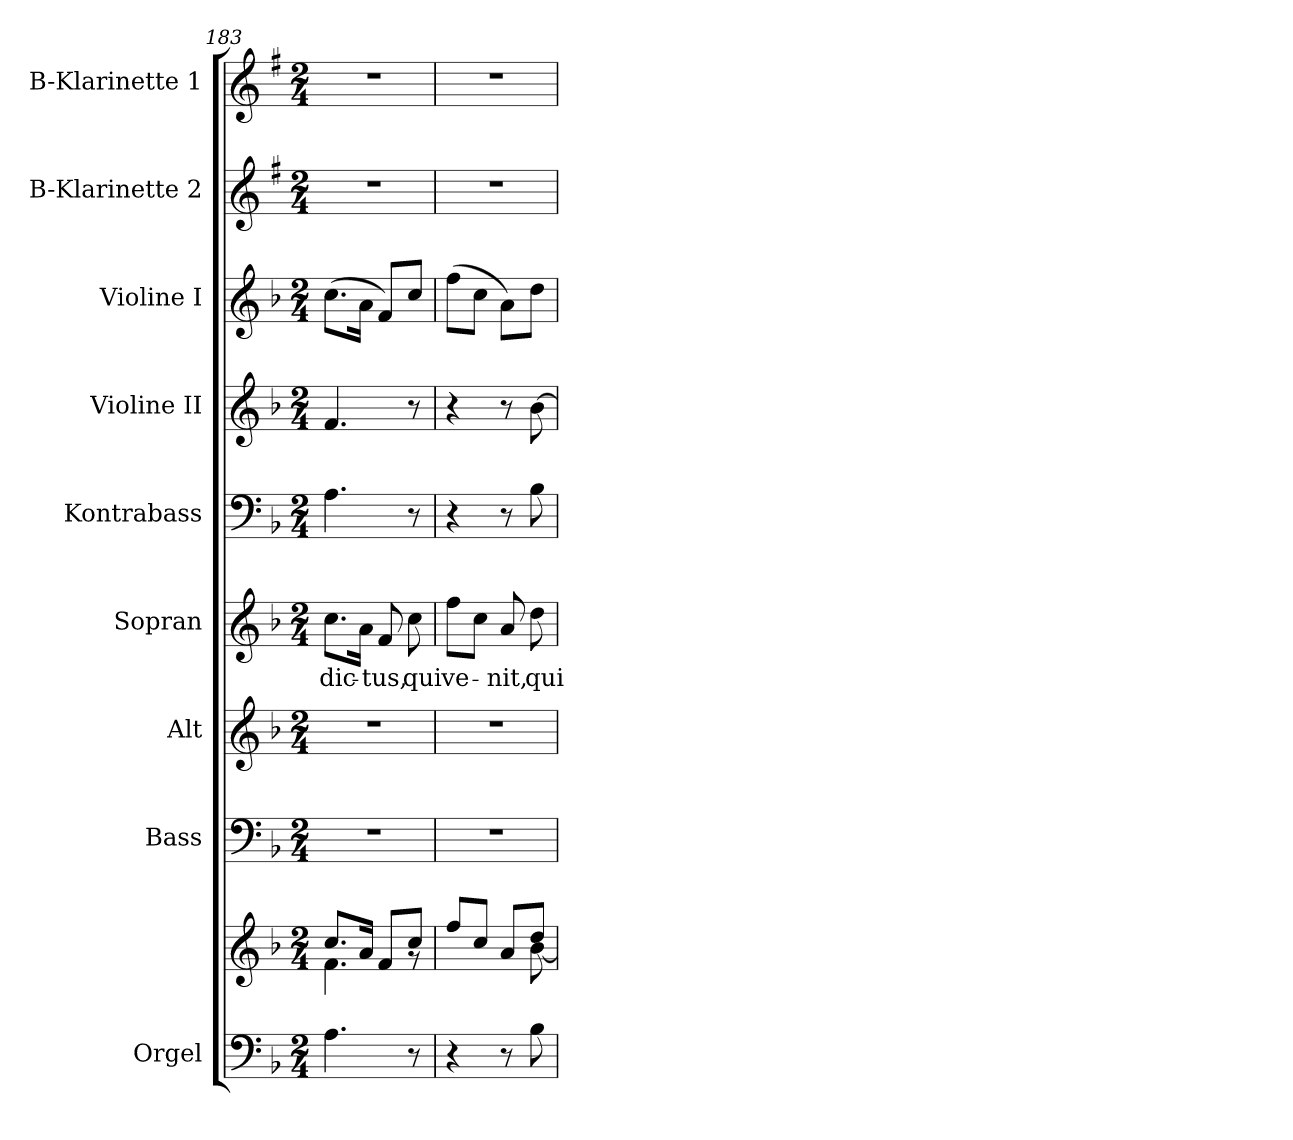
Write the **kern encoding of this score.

**kern	**kern	**kern	**kern	**kern	**text	**kern	**kern	**kern	**kern	**kern
*part9	*part9	*part8	*part7	*part6	*part6	*part5	*part4	*part3	*part2	*part1
*staff10	*staff9	*staff8	*staff7	*staff6	*staff6	*staff5	*staff4	*staff3	*staff2	*staff1
*I"Orgel	*	*I"Bass	*I"Alt	*I"Sopran	*	*I"Kontrabass	*I"Violine II	*I"Violine I	*I"B-Klarinette 2	*I"B-Klarinette 1
*I'Org.	*	*I'B.	*I'A.	*I'S.	*	*I'Kb.	*I'Vl. II	*I'Vl. I	*I'B Kl. 2	*I'B Kl. 1
*clefF4	*clefG2	*clefF4	*clefG2	*clefG2	*	*clefF4	*clefG2	*clefG2	*clefG2	*clefG2
*	*	*	*	*	*	*ITrd7c12	*	*	*ITrd1c2	*ITrd1c2
*k[b-]	*k[b-]	*k[b-]	*k[b-]	*k[b-]	*	*k[b-]	*k[b-]	*k[b-]	*k[b-]	*k[b-]
*F:	*F:	*F:	*F:	*F:	*	*F:	*F:	*F:	*F:	*F:
*M2/4	*M2/4	*M2/4	*M2/4	*M2/4	*	*M2/4	*M2/4	*M2/4	*M2/4	*M2/4
=183	=183	=183	=183	=183	=183	=183	=183	=183	=183	=183
*	*^	*	*	*	*	*	*	*	*	*
!	!	!	!	!	!	!LO:LY:b	!	!	!	!	!
4.A\	8.cc/L	4.f\	2r	2r	8.cc\L	-dic-	4.AA\	4.f/	(>8.cc\L	2r	2r
.	16a/Jk	.	.	.	16a\Jk	.	.	.	16a\Jk	.	.
!	!	!	!	!	!	!LO:LY:b	!	!	!	!	!
.	8f/L	.	.	.	8f/	-tus,	.	.	8f/L)	.	.
!	!	!	!	!	!	!LO:LY:b	!	!	!	!	!
8r	8cc/J	8rf	.	.	8cc\	qui	8r	8r	8cc/J	.	.
=184	=184	=184	=184	=184	=184	=184	=184	=184	=184	=184	=184
!	!	!	!	!	!	!LO:LY:b	!	!	!	!	!
4r	8ff/L	4.ryy	2r	2r	8ff\L	ve-	4r	4r	(>8ff\L	2r	2r
.	8cc/J	.	.	.	8cc\J	.	.	.	8cc\J	.	.
!	!	!	!	!	!	!LO:LY:b	!	!	!	!	!
8r	8a/L	.	.	.	8a/	-nit,	8r	8r	8a\L)	.	.
!	!	!	!	!	!	!LO:LY:b	!	!	!	!	!
8B-\	8dd/J	[<8b-\	.	.	8dd\	qui	8BB-\	[8b-\	8dd\J	.	.
*	*v	*v	*	*	*	*	*	*	*	*	*
=	=	=	=	=	=	=	=	=	=	=
*-	*-	*-	*-	*-	*-	*-	*-	*-	*-	*-
